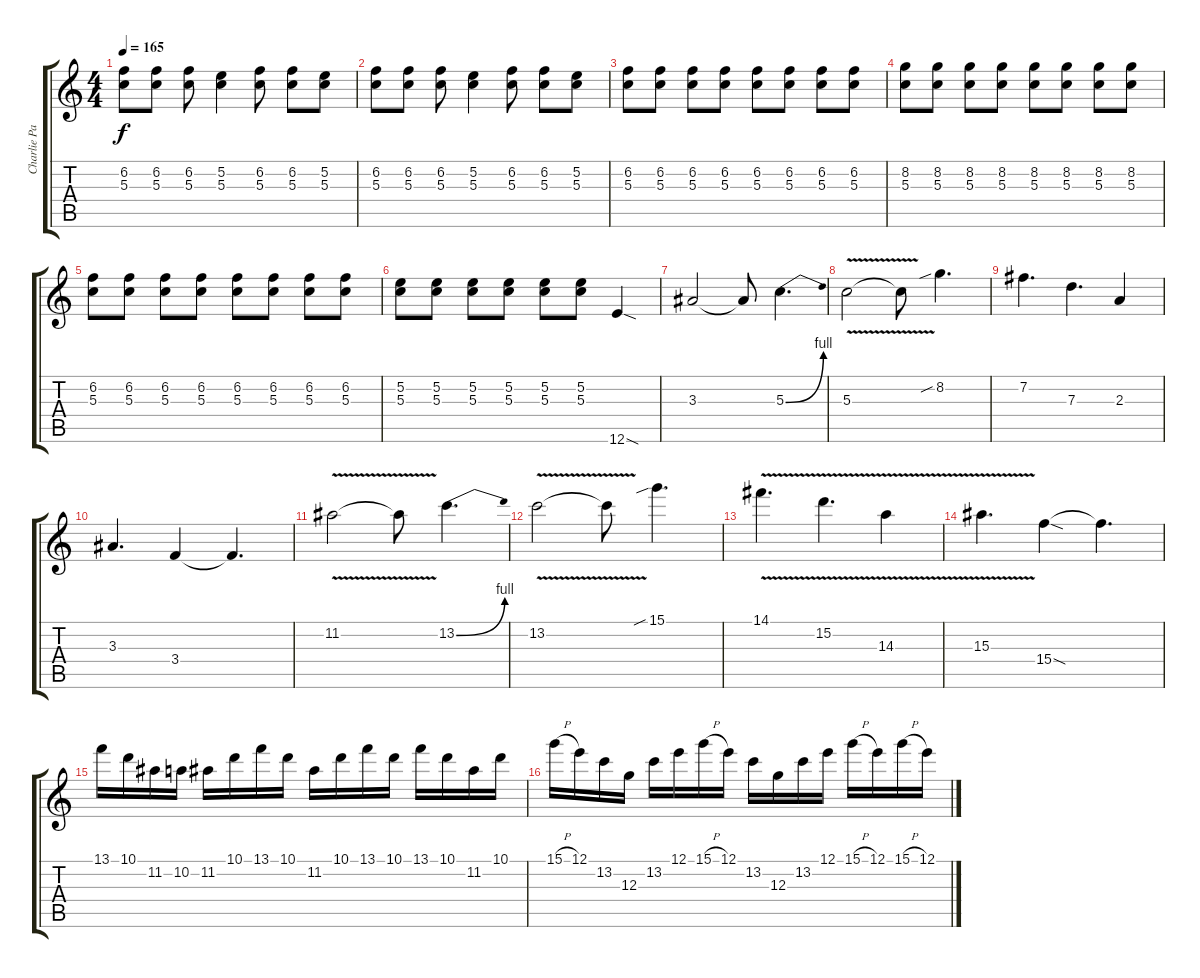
\track ("Charlie Parra Del Riego" "Charlie Pa") {instrument distortionguitar}
\staff {score tabs}
\tuning (E4 B3 G3 D3 A2 E2) {hide}
\ts (4 4)
\tempo 165
\clef g2
\ks c
(6.2 5.3).8{dy f} (6.2 5.3).8 (6.2 5.3).8 (5.2 5.3).4 (6.2 5.3).8 (6.2 5.3).8 (5.2 5.3).8 |
(6.2 5.3).8 (6.2 5.3).8 (6.2 5.3).8 (5.2 5.3).4 (6.2 5.3).8 (6.2 5.3).8 (5.2 5.3).8 |
(6.2 5.3).8 (6.2 5.3).8 (6.2 5.3).8 (6.2 5.3).8 (6.2 5.3).8 (6.2 5.3).8 (6.2 5.3).8 (6.2 5.3).8 |
(8.2 5.3).8 (8.2 5.3).8 (8.2 5.3).8 (8.2 5.3).8 (8.2 5.3).8 (8.2 5.3).8 (8.2 5.3).8 (8.2 5.3).8 |
(6.2 5.3).8 (6.2 5.3).8 (6.2 5.3).8 (6.2 5.3).8 (6.2 5.3).8 (6.2 5.3).8 (6.2 5.3).8 (6.2 5.3).8 |
(5.2 5.3).8 (5.2 5.3).8 (5.2 5.3).8 (5.2 5.3).8 (5.2 5.3).8 (5.2 5.3).8 12.6{sod}.4 |
3.3.2{volume 16} 3.3{t}.8 5.3{be (bend 0 0 60 4)}.4{d} |
5.3{v}.2 5.3{t}.8 8.2{sib}.4{d} |
7.2.4{d} 7.3.4{d} 2.3.4 |
3.3.4{d} 3.4.4 3.4{t}.4{d} |
11.2{v}.2 11.2{t}.8 13.2{be (bend 0 0 60 4)}.4{d} |
13.2{v}.2 13.2{t}.8 15.1{sib}.4{d} |
14.1{v}.4{d} 15.2{v}.4{d} 14.3{v}.4 |
15.3{v}.4{d} 15.4{sod}.4 15.4{t}.4{d} |
13.1.16 10.1.16 11.2.16 10.2.16 11.2.16 10.1.16 13.1.16 10.1.16 11.2.16 10.1.16 13.1.16 10.1.16 13.1.16 10.1.16 11.2.16 10.1.16 |
15.1{h}.16 12.1.16 13.2.16 12.3.16 13.2.16 12.1.16 15.1{h}.16 12.1.16 13.2.16 12.3.16 13.2.16 12.1.16 15.1{h}.16 12.1.16 15.1{h}.16 12.1.16
